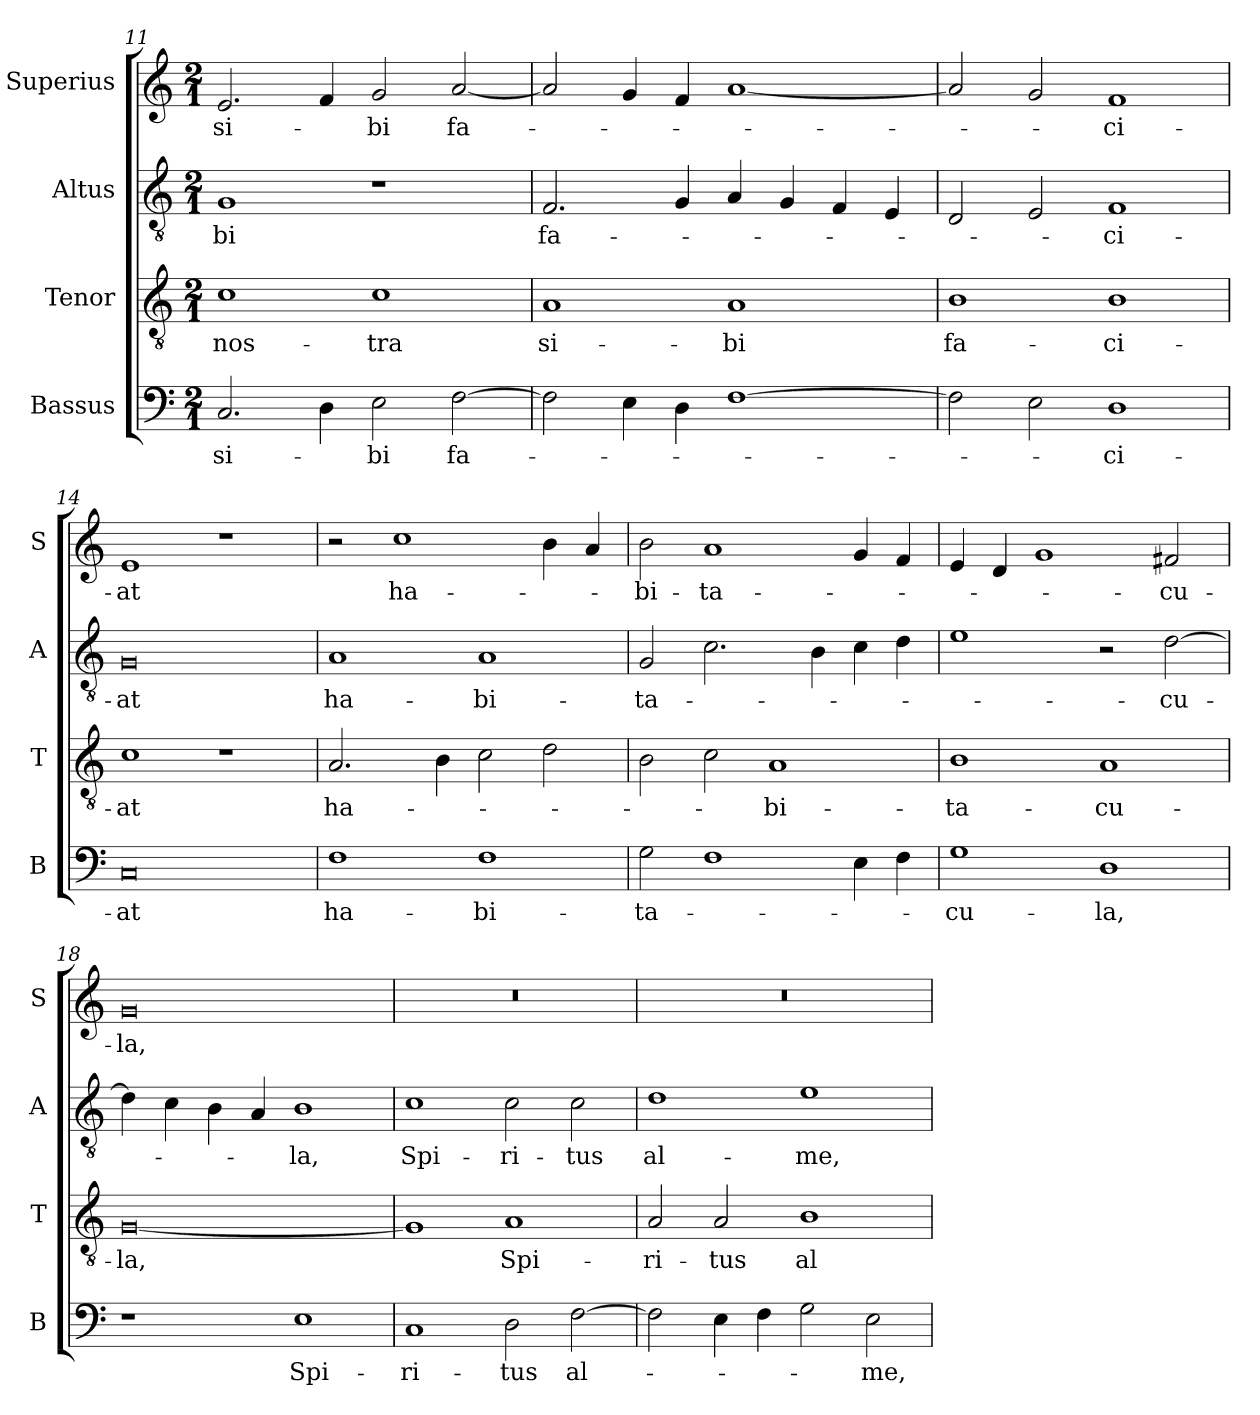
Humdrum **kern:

**kern	**text	**kern	**text	**kern	**text	**kern	**text
*part4	*part4	*part3	*part3	*part2	*part2	*part1	*part1
*staff4	*staff4	*staff3	*staff3	*staff2	*staff2	*staff1	*staff1
*I"Bassus	*	*I"Tenor	*	*I"Altus	*	*I"Superius	*
*I'B	*	*I'T	*	*I'A	*	*I'S	*
*clefF4	*	*clefGv2	*	*clefGv2	*	*clefG2	*
*k[]	*	*k[]	*	*k[]	*	*k[]	*
*M2/1	*	*M2/1	*	*M2/1	*	*M2/1	*
=11	=11	=11	=11	=11	=11	=11	=11
2.C	si-	1c	nos-	1G	-bi	2.e	si-
4D	.	.	.	.	.	4f	.
2E	-bi	1c	-tra	1r	.	2g	-bi
[2F	fa-	.	.	.	.	[2a	fa-
=12	=12	=12	=12	=12	=12	=12	=12
2F]	.	1A	si-	2.F	fa-	2a]	.
4E	.	.	.	.	.	4g	.
4D	.	.	.	4G	.	4f	.
[1F	.	1A	-bi	4A	.	[1a	.
.	.	.	.	4G	.	.	.
.	.	.	.	4F	.	.	.
.	.	.	.	4E	.	.	.
=13	=13	=13	=13	=13	=13	=13	=13
2F]	.	1B	fa-	2D	.	2a]	.
2E	.	.	.	2E	.	2g	.
1D	-ci-	1B	-ci-	1F	-ci-	1f	-ci-
=14	=14	=14	=14	=14	=14	=14	=14
0C	-at	1c	-at	0G	-at	1e	-at
.	.	1r	.	.	.	1r	.
=15	=15	=15	=15	=15	=15	=15	=15
1F	ha-	2.A	ha-	1A	ha-	2r	.
.	.	.	.	.	.	1cc	ha-
.	.	4B	.	.	.	.	.
1F	-bi-	2c	.	1A	-bi-	.	.
.	.	2d	.	.	.	4b	.
.	.	.	.	.	.	4a	.
=16	=16	=16	=16	=16	=16	=16	=16
2G	-ta-	2B	.	2G	-ta-	2b	-bi-
1F	.	2c	.	2.c	.	1a	-ta-
.	.	1A	-bi-	.	.	.	.
.	.	.	.	4B	.	.	.
4E	.	.	.	4c	.	4g	.
4F	.	.	.	4d	.	4f	.
=17	=17	=17	=17	=17	=17	=17	=17
1G	-cu-	1B	-ta-	1e	.	4e	.
.	.	.	.	.	.	4d	.
.	.	.	.	.	.	1g	.
1D	-la,	1A	-cu-	2r	.	.	.
.	.	.	.	[2d	-cu-	2f#X	-cu-
=18	=18	=18	=18	=18	=18	=18	=18
1r	.	[0G	-la,	4d]	.	0g	-la,
.	.	.	.	4c	.	.	.
.	.	.	.	4B	.	.	.
.	.	.	.	4A	.	.	.
1E	Spi-	.	.	1B	-la,	.	.
=19	=19	=19	=19	=19	=19	=19	=19
1C	-ri-	1G]	.	1c	Spi-	0r	.
2D	-tus	1A	Spi-	2c	-ri-	.	.
[2F	al-	.	.	2c	-tus	.	.
=20	=20	=20	=20	=20	=20	=20	=20
2F]	.	2A	-ri-	1d	al-	0r	.
4E	.	2A	-tus	.	.	.	.
4F	.	.	.	.	.	.	.
2G	.	1B	al-	1e	-me,	.	.
2E	-me,	.	.	.	.	.	.
=	=	=	=	=	=	=	=
*-	*-	*-	*-	*-	*-	*-	*-
